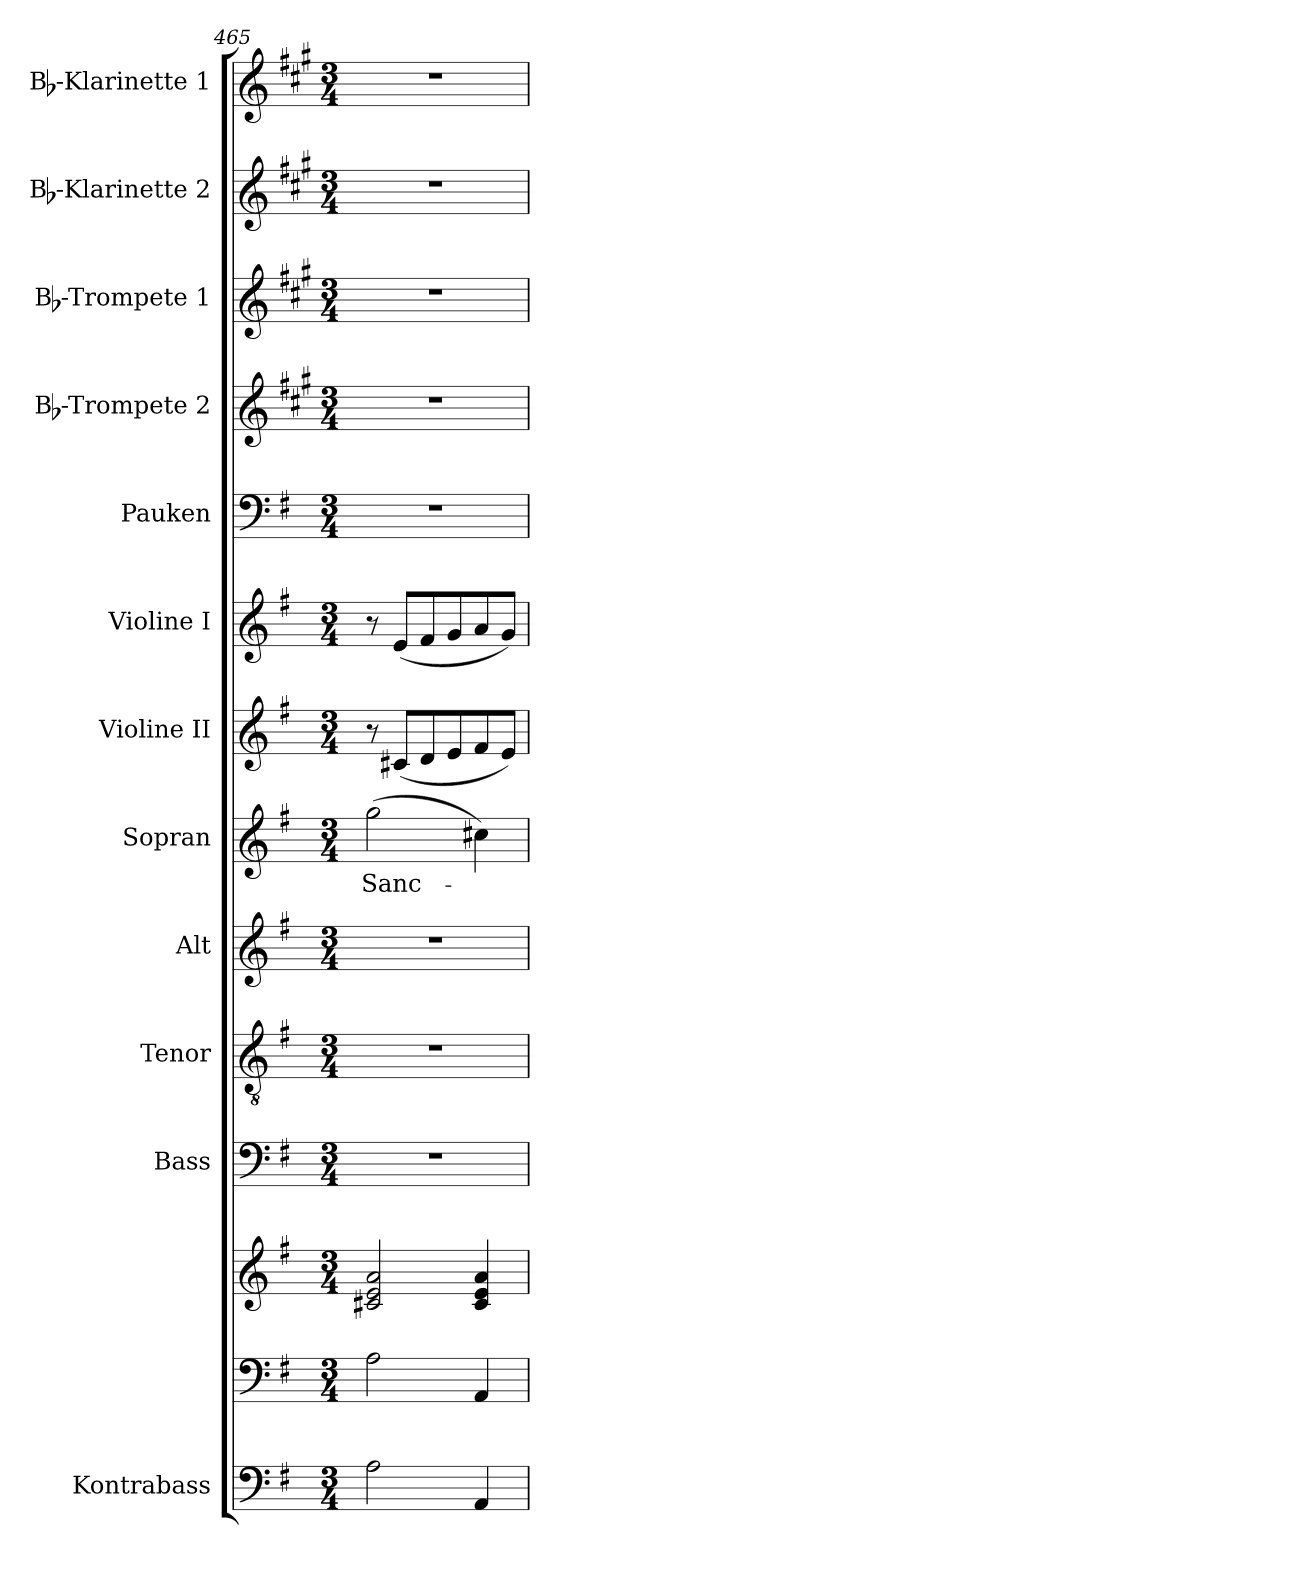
**kern	**kern	**kern	**kern	**kern	**kern	**kern	**text	**kern	**kern	**kern	**kern	**kern	**kern	**kern
*part13	*part12	*part12	*part11	*part10	*part9	*part8	*part8	*part7	*part6	*part5	*part4	*part3	*part2	*part1
*staff14	*staff13	*staff12	*staff11	*staff10	*staff9	*staff8	*staff8	*staff7	*staff6	*staff5	*staff4	*staff3	*staff2	*staff1
*I"Kontrabass	*	*	*I"Bass	*I"Tenor	*I"Alt	*I"Sopran	*	*I"Violine II	*I"Violine I	*I"Pauken	*I"Bb-Trompete 2	*I"Bb-Trompete 1	*I"Bb-Klarinette 2	*I"Bb-Klarinette 1
*I'Kb.	*	*	*I'B.	*I'T.	*I'A.	*I'S.	*	*I'Vl. II	*I'Vl. I	*I'Pk.	*I'Bb Trp. 2	*I'Bb Trp. 1	*I'Bb Kl. 2	*I'Bb Kl. 1
*clefF4	*clefF4	*clefG2	*clefF4	*clefGv2	*clefG2	*clefG2	*	*clefG2	*clefG2	*clefF4	*clefG2	*clefG2	*clefG2	*clefG2
*ITrd7c12	*	*	*	*	*	*	*	*	*	*	*ITrd1c2	*ITrd1c2	*ITrd1c2	*ITrd1c2
*k[f#]	*k[f#]	*k[f#]	*k[f#]	*k[f#]	*k[f#]	*k[f#]	*	*k[f#]	*k[f#]	*k[f#]	*k[f#]	*k[f#]	*k[f#]	*k[f#]
*G:	*G:	*G:	*G:	*G:	*G:	*G:	*	*G:	*G:	*G:	*G:	*G:	*G:	*G:
*M3/4	*M3/4	*M3/4	*M3/4	*M3/4	*M3/4	*M3/4	*	*M3/4	*M3/4	*M3/4	*M3/4	*M3/4	*M3/4	*M3/4
=465	=465	=465	=465	=465	=465	=465	=465	=465	=465	=465	=465	=465	=465	=465
!	!	!	!	!	!	!	!LO:LY:b	!	!	!	!	!	!	!
2AA\	2A\	2c#X/ 2e/ 2a/	2.r	2.r	2.r	(>2gg\	Sanc-	8r	8r	2.r	2.r	2.r	2.r	2.r
.	.	.	.	.	.	.	.	(<8c#X/L	(<8e/L	.	.	.	.	.
.	.	.	.	.	.	.	.	8d/	8f#/	.	.	.	.	.
.	.	.	.	.	.	.	.	8e/	8g/	.	.	.	.	.
4AAA/	4AA/	4c#/ 4e/ 4a/	.	.	.	4cc#X\)	.	8f#/	8a/	.	.	.	.	.
.	.	.	.	.	.	.	.	8e/J)	8g/J)	.	.	.	.	.
=	=	=	=	=	=	=	=	=	=	=	=	=	=	=
*-	*-	*-	*-	*-	*-	*-	*-	*-	*-	*-	*-	*-	*-	*-
